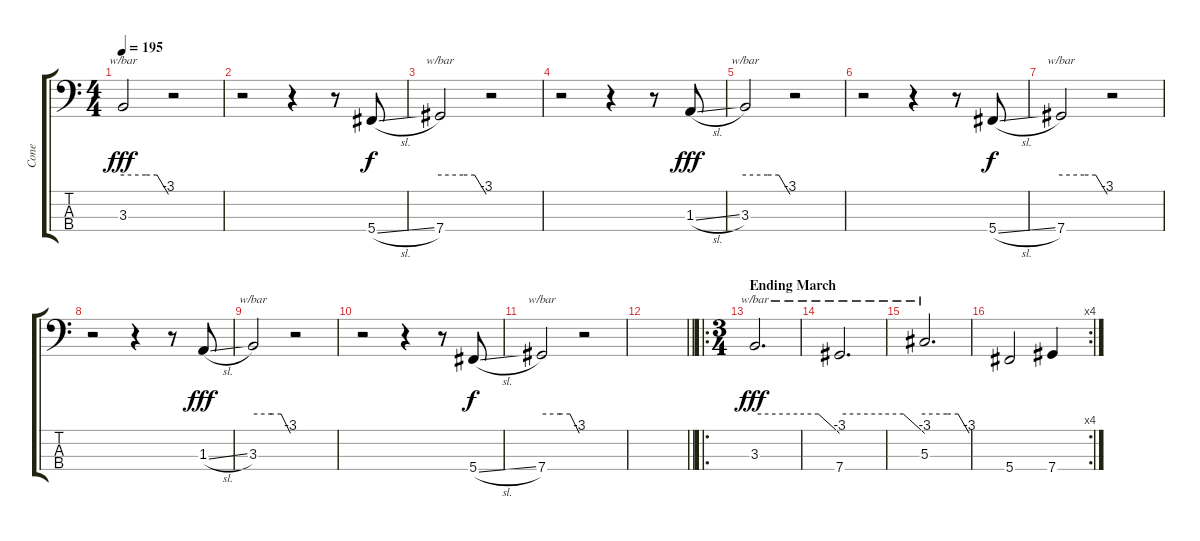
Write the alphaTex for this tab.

\track ("Cone" "Cone") {instrument slapbass2}
\staff {score tabs}
\tuning (Gb2 Db2 Ab1 Db1) {hide}
\ts (4 4)
\tempo 195
\clef f4
\ks c
3.3.2{tbe (custom default 0 0 30 0 45 0 60 -12) dy fff} r.2 |
r.2 r.4 r.8 5.4{sl}.8{dy f} |
7.4.2{tbe (custom default 0 0 30 0 45 0 60 -12)} r.2 |
r.2 r.4 r.8 1.3{sl}.8{dy fff} |
3.3.2{tbe (custom default 0 0 30 0 45 0 60 -12)} r.2 |
r.2 r.4 r.8 5.4{sl}.8{dy f} |
7.4.2{tbe (custom default 0 0 30 0 45 0 60 -12)} r.2 |
r.2 r.4 r.8 1.3{sl}.8{dy fff} |
3.3.2{tbe (custom default 0 0 30 0 45 0 60 -12)} r.2 |
r.2 r.4 r.8 5.4{sl}.8{dy f} |
7.4.2{tbe (custom default 0 0 30 0 45 0 60 -12)} r.2 |
\barLineRight lightlight
|
\ro
\ts (3 4)
\section ("" "Ending March")
3.3.2{d tbe (custom default 0 0 30 0 45 0 60 -12) dy fff} |
7.4.2{d tbe (custom default 0 0 30 0 45 0 60 -12)} |
5.3.2{d tbe (custom default 0 0 30 0 45 0 60 -12)} |
\rc 4
5.4.2 7.4.4
